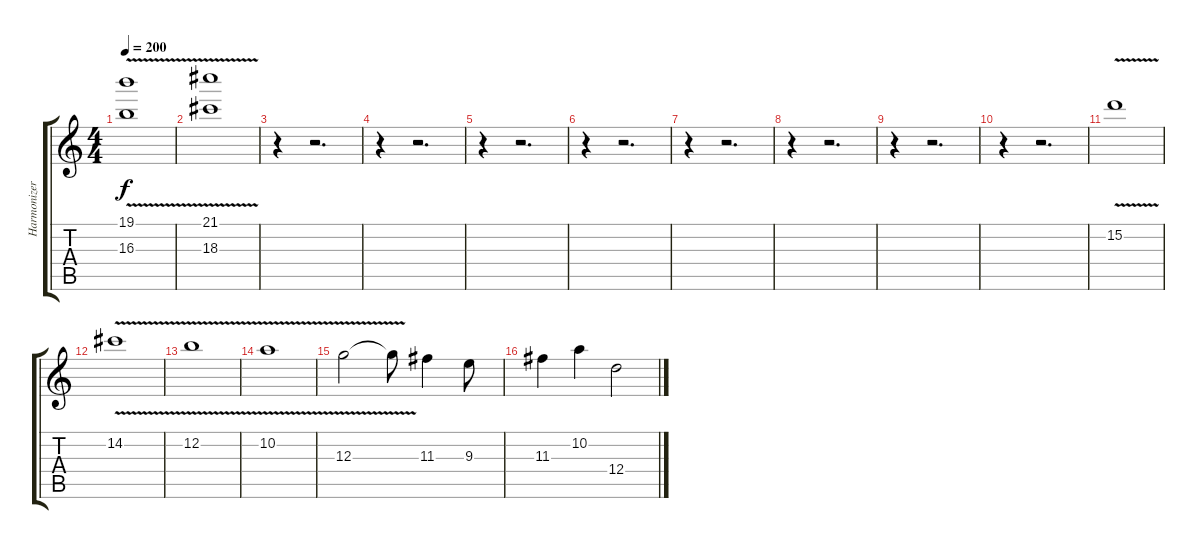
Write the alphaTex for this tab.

\track ("Harmonizer" "Harmonizer") {instrument distortionguitar}
\staff {score tabs}
\tuning (E4 B3 G3 D3 A2 E2) {hide}
\ts (4 4)
\tempo 200
\clef g2
\ks c
(19.1{v} 16.3).1{dy f} |
(21.1{v} 18.3).1 |
r.4 r.2{d} |
r.4 r.2{d} |
r.4 r.2{d} |
r.4 r.2{d} |
r.4 r.2{d} |
r.4 r.2{d} |
r.4 r.2{d} |
r.4 r.2{d} |
15.2{v}.1 |
14.2{v}.1 |
12.2{v}.1 |
10.2{v}.1 |
12.3{v}.2 12.3{v t}.8 11.3.4 9.3.8 |
11.3.4 10.2.4 12.4.2
